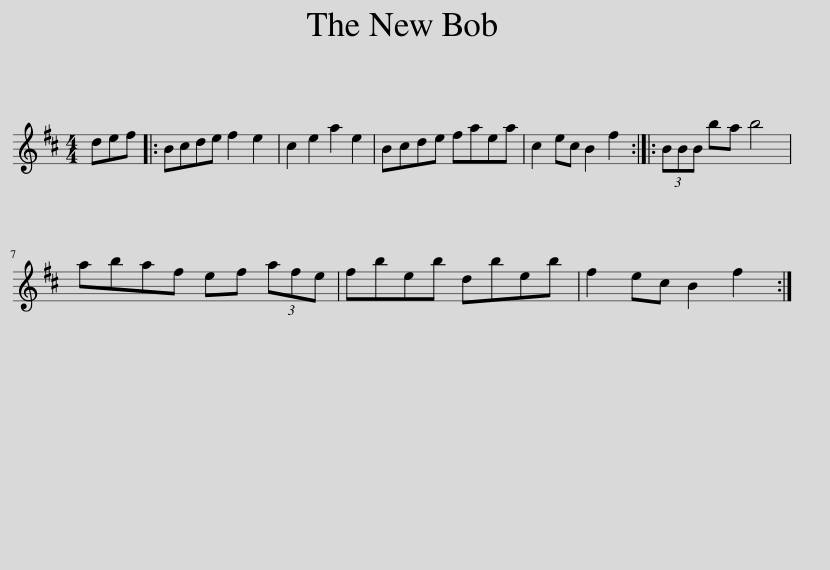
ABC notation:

X:1
L:1/8
M:4/4
I:linebreak $
K:Bmin
V:1 treble
V:1
 def |: Bcde f2 e2 | c2 e2 a2 e2 | Bcde faea | c2 ec B2 f2 :: %5
 (3BBB ba b4 |$ abaf ef (3afe | fbeb dbeb | f2 ec B2 f2 :| %9
